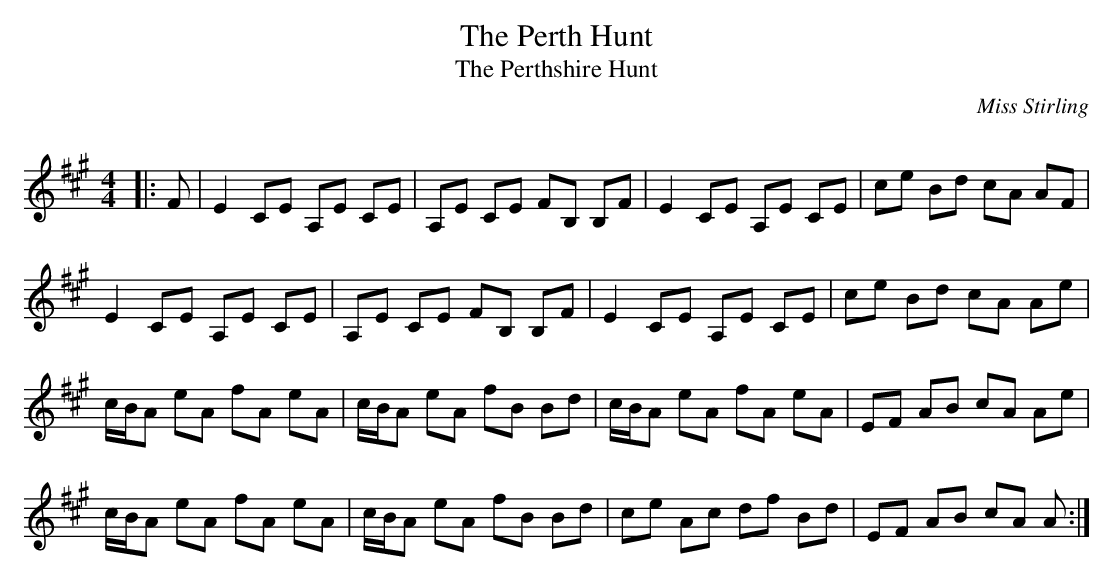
X:1
T: The Perth Hunt
T: The Perthshire Hunt
C:Miss Stirling
Q: 232
K:A
M:4/4
L:1/8
|:F|E2 CE A,E CE|A,E CE FB, B,F|E2 CE A,E CE|ce Bd cA AF|
E2 CE A,E CE|A,E CE FB, B,F|E2 CE A,E CE|ce Bd cA Ae|
c1/2B1/2A eA fA eA|c1/2B1/2A eA fB Bd|c1/2B1/2A eA fA eA|EF AB cA Ae|
c1/2B1/2A eA fA eA|c1/2B1/2A eA fB Bd|ce Ac df Bd|EF AB cA A:|
